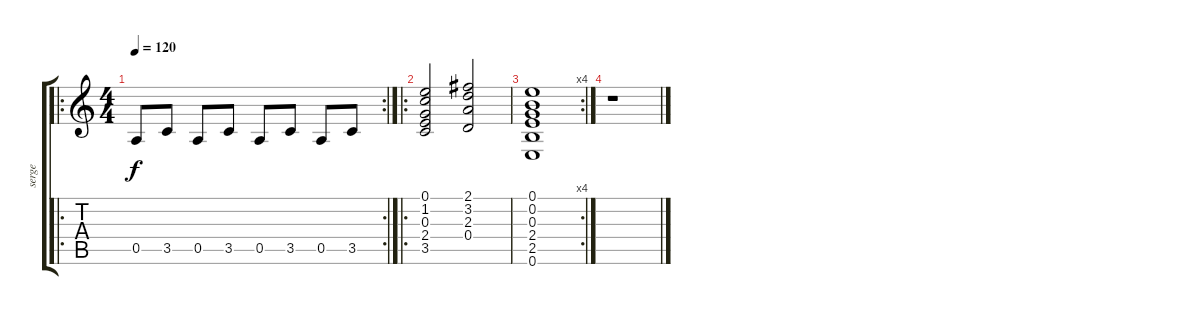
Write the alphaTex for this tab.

\track ("serge" "serge") {instrument distortionguitar}
\staff {score tabs}
\tuning (E4 B3 G3 D3 A2 E2) {hide}
\ro
\rc 2
\ts (4 4)
\tempo 120
\clef g2
\ks c
0.5.8{dy f} 3.5.8 0.5.8 3.5.8 0.5.8 3.5.8 0.5.8 3.5.8 |
\ro
(0.1 1.2 0.3 2.4 3.5).2 (2.1 3.2 2.3 0.4).2 |
\rc 4
(0.1 0.2 0.3 2.4 2.5 0.6).1 |
r.1
